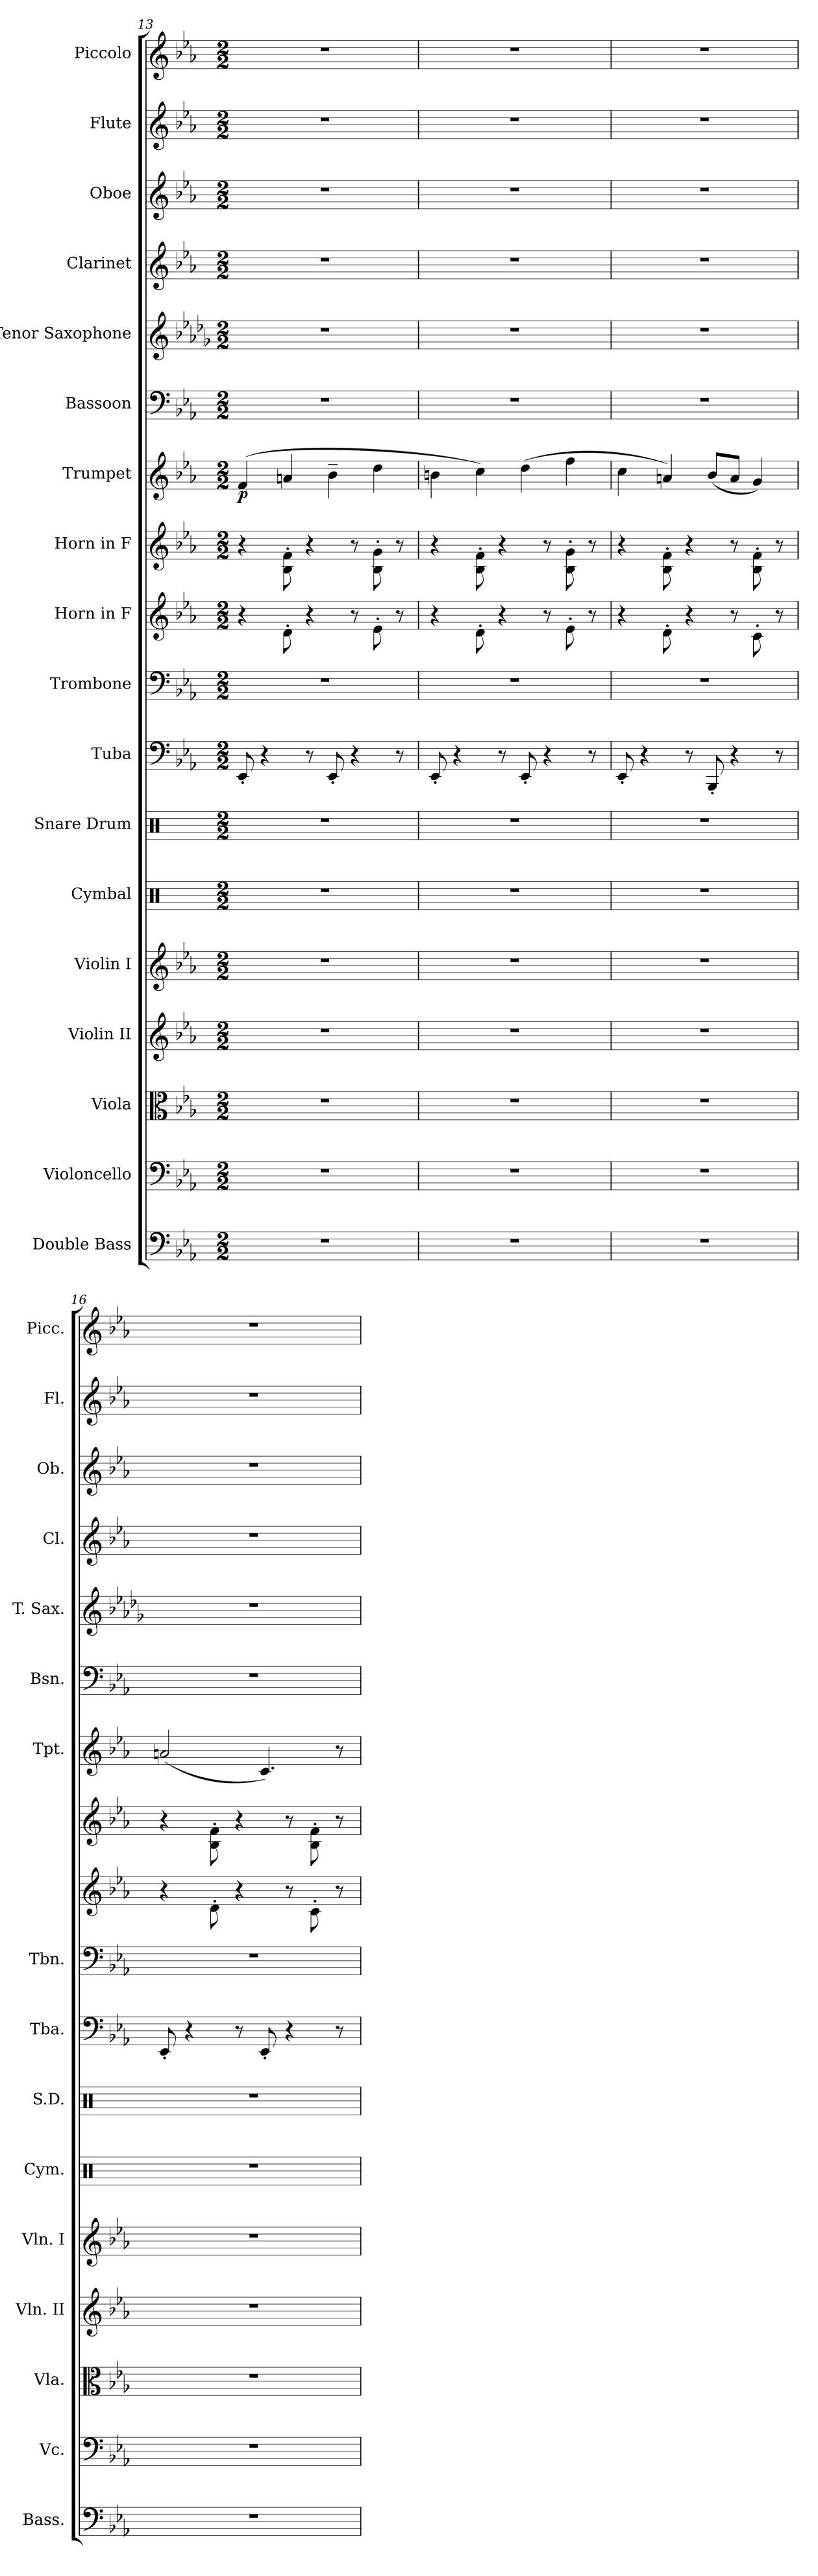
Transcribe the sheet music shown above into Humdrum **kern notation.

**kern	**kern	**kern	**kern	**kern	**kern	**kern	**kern	**kern	**kern	**kern	**kern	**dynam	**kern	**kern	**kern	**kern	**kern	**kern
*part18	*part17	*part16	*part15	*part14	*part13	*part12	*part11	*part10	*part9	*part8	*part7	*part7	*part6	*part5	*part4	*part3	*part2	*part1
*staff18	*staff17	*staff16	*staff15	*staff14	*staff13	*staff12	*staff11	*staff10	*staff9	*staff8	*staff7	*staff7	*staff6	*staff5	*staff4	*staff3	*staff2	*staff1
*I"Double Bass	*I"Violoncello	*I"Viola	*I"Violin II	*I"Violin I	*I"Cymbal	*I"Snare Drum	*I"Tuba	*I"Trombone	*I"Horn in F	*I"Horn in F	*I"Trumpet	*	*I"Bassoon	*I"Tenor Saxophone	*I"Clarinet	*I"Oboe	*I"Flute	*I"Piccolo
*I'Bass.	*I'Vc.	*I'Vla.	*I'Vln. II	*I'Vln. I	*I'Cym.	*I'S.D.	*I'Tba.	*I'Tbn.	*	*	*I'Tpt.	*	*I'Bsn.	*I'T. Sax.	*I'Cl.	*I'Ob.	*I'Fl.	*I'Picc.
!!LO:LB:g=z
*clefF4	*clefF4	*clefC3	*clefG2	*clefG2	*clefX	*clefX	*clefF4	*clefF4	*clefG2	*clefG2	*clefG2	*	*clefF4	*clefG2	*clefG2	*clefG2	*clefG2	*clefG2
*ITrd7c12	*	*	*	*	*	*	*	*	*ITrd4c7	*ITrd4c7	*ITrd1c2	*	*	*ITrd8c14	*ITrd1c2	*	*	*ITrd-7c-12
*k[b-e-a-]	*k[b-e-a-]	*k[b-e-a-]	*k[b-e-a-]	*k[b-e-a-]	*k[]	*k[]	*k[b-e-a-]	*k[b-e-a-]	*k[b-e-a-d-]	*k[b-e-a-d-]	*k[b-e-a-d-g-]	*	*k[b-e-a-]	*k[b-e-a-d-g-]	*k[b-e-a-d-g-]	*k[b-e-a-]	*k[b-e-a-]	*k[b-e-a-]
*M2/2	*M2/2	*M2/2	*M2/2	*M2/2	*M2/2	*M2/2	*M2/2	*M2/2	*M2/2	*M2/2	*M2/2	*	*M2/2	*M2/2	*M2/2	*M2/2	*M2/2	*M2/2
=13	=13	=13	=13	=13	=13	=13	=13	=13	=13	=13	=13	=13	=13	=13	=13	=13	=13	=13
!	!	!	!	!	!	!	!	!	!	!	!	!LO:DY:b	!	!	!	!	!	!
1r	1r	1r	1r	1r	1r	1r	8EE-'/	1r	4r	4r	(>4e-/	p	1r	1r	1r	1r	1r	1r
.	.	.	.	.	.	.	4r	.	.	.	.	.	.	.	.	.	.	.
.	.	.	.	.	.	.	.	.	8G'\	8E-\' 8B-\'	4gn/	.	.	.	.	.	.	.
.	.	.	.	.	.	.	8r	.	4r	4r	.	.	.	.	.	.	.	.
.	.	.	.	.	.	.	8EE-'/	.	.	.	4a-~\	.	.	.	.	.	.	.
.	.	.	.	.	.	.	4r	.	8r	8r	.	.	.	.	.	.	.	.
.	.	.	.	.	.	.	.	.	8A-'\	8E-\' 8c\'	4cc\	.	.	.	.	.	.	.
.	.	.	.	.	.	.	8r	.	8r	8r	.	.	.	.	.	.	.	.
=14	=14	=14	=14	=14	=14	=14	=14	=14	=14	=14	=14	=14	=14	=14	=14	=14	=14	=14
1r	1r	1r	1r	1r	1r	1r	8EE-'/	1r	4r	4r	4an\	.	1r	1r	1r	1r	1r	1r
.	.	.	.	.	.	.	4r	.	.	.	.	.	.	.	.	.	.	.
.	.	.	.	.	.	.	.	.	8G'\	8E-\' 8B-\'	4b-\)	.	.	.	.	.	.	.
.	.	.	.	.	.	.	8r	.	4r	4r	.	.	.	.	.	.	.	.
.	.	.	.	.	.	.	8EE-'/	.	.	.	(>4cc\	.	.	.	.	.	.	.
.	.	.	.	.	.	.	4r	.	8r	8r	.	.	.	.	.	.	.	.
.	.	.	.	.	.	.	.	.	8A-'\	8E-\' 8c\'	4ee-\	.	.	.	.	.	.	.
.	.	.	.	.	.	.	8r	.	8r	8r	.	.	.	.	.	.	.	.
=15	=15	=15	=15	=15	=15	=15	=15	=15	=15	=15	=15	=15	=15	=15	=15	=15	=15	=15
1r	1r	1r	1r	1r	1r	1r	8EE-'/	1r	4r	4r	4b-\	.	1r	1r	1r	1r	1r	1r
.	.	.	.	.	.	.	4r	.	.	.	.	.	.	.	.	.	.	.
.	.	.	.	.	.	.	.	.	8G'\	8E-\' 8B-\'	4gn/)	.	.	.	.	.	.	.
.	.	.	.	.	.	.	8r	.	4r	4r	.	.	.	.	.	.	.	.
.	.	.	.	.	.	.	8BBB-'/	.	.	.	(<8a-/L	.	.	.	.	.	.	.
.	.	.	.	.	.	.	4r	.	8r	8r	8g/J	.	.	.	.	.	.	.
.	.	.	.	.	.	.	.	.	8F'\	8E-\' 8B-\'	4f/)	.	.	.	.	.	.	.
.	.	.	.	.	.	.	8r	.	8r	8r	.	.	.	.	.	.	.	.
=16	=16	=16	=16	=16	=16	=16	=16	=16	=16	=16	=16	=16	=16	=16	=16	=16	=16	=16
1r	1r	1r	1r	1r	1r	1r	8EE-'/	1r	4r	4r	(<2gn/	.	1r	1r	1r	1r	1r	1r
.	.	.	.	.	.	.	4r	.	.	.	.	.	.	.	.	.	.	.
.	.	.	.	.	.	.	.	.	8G'\	8E-\' 8B-\'	.	.	.	.	.	.	.	.
.	.	.	.	.	.	.	8r	.	4r	4r	.	.	.	.	.	.	.	.
.	.	.	.	.	.	.	8EE-'/	.	.	.	4.B-/)	.	.	.	.	.	.	.
.	.	.	.	.	.	.	4r	.	8r	8r	.	.	.	.	.	.	.	.
.	.	.	.	.	.	.	.	.	8F'\	8E-\' 8B-\'	.	.	.	.	.	.	.	.
.	.	.	.	.	.	.	8r	.	8r	8r	8r	.	.	.	.	.	.	.
=	=	=	=	=	=	=	=	=	=	=	=	=	=	=	=	=	=	=
*-	*-	*-	*-	*-	*-	*-	*-	*-	*-	*-	*-	*-	*-	*-	*-	*-	*-	*-
